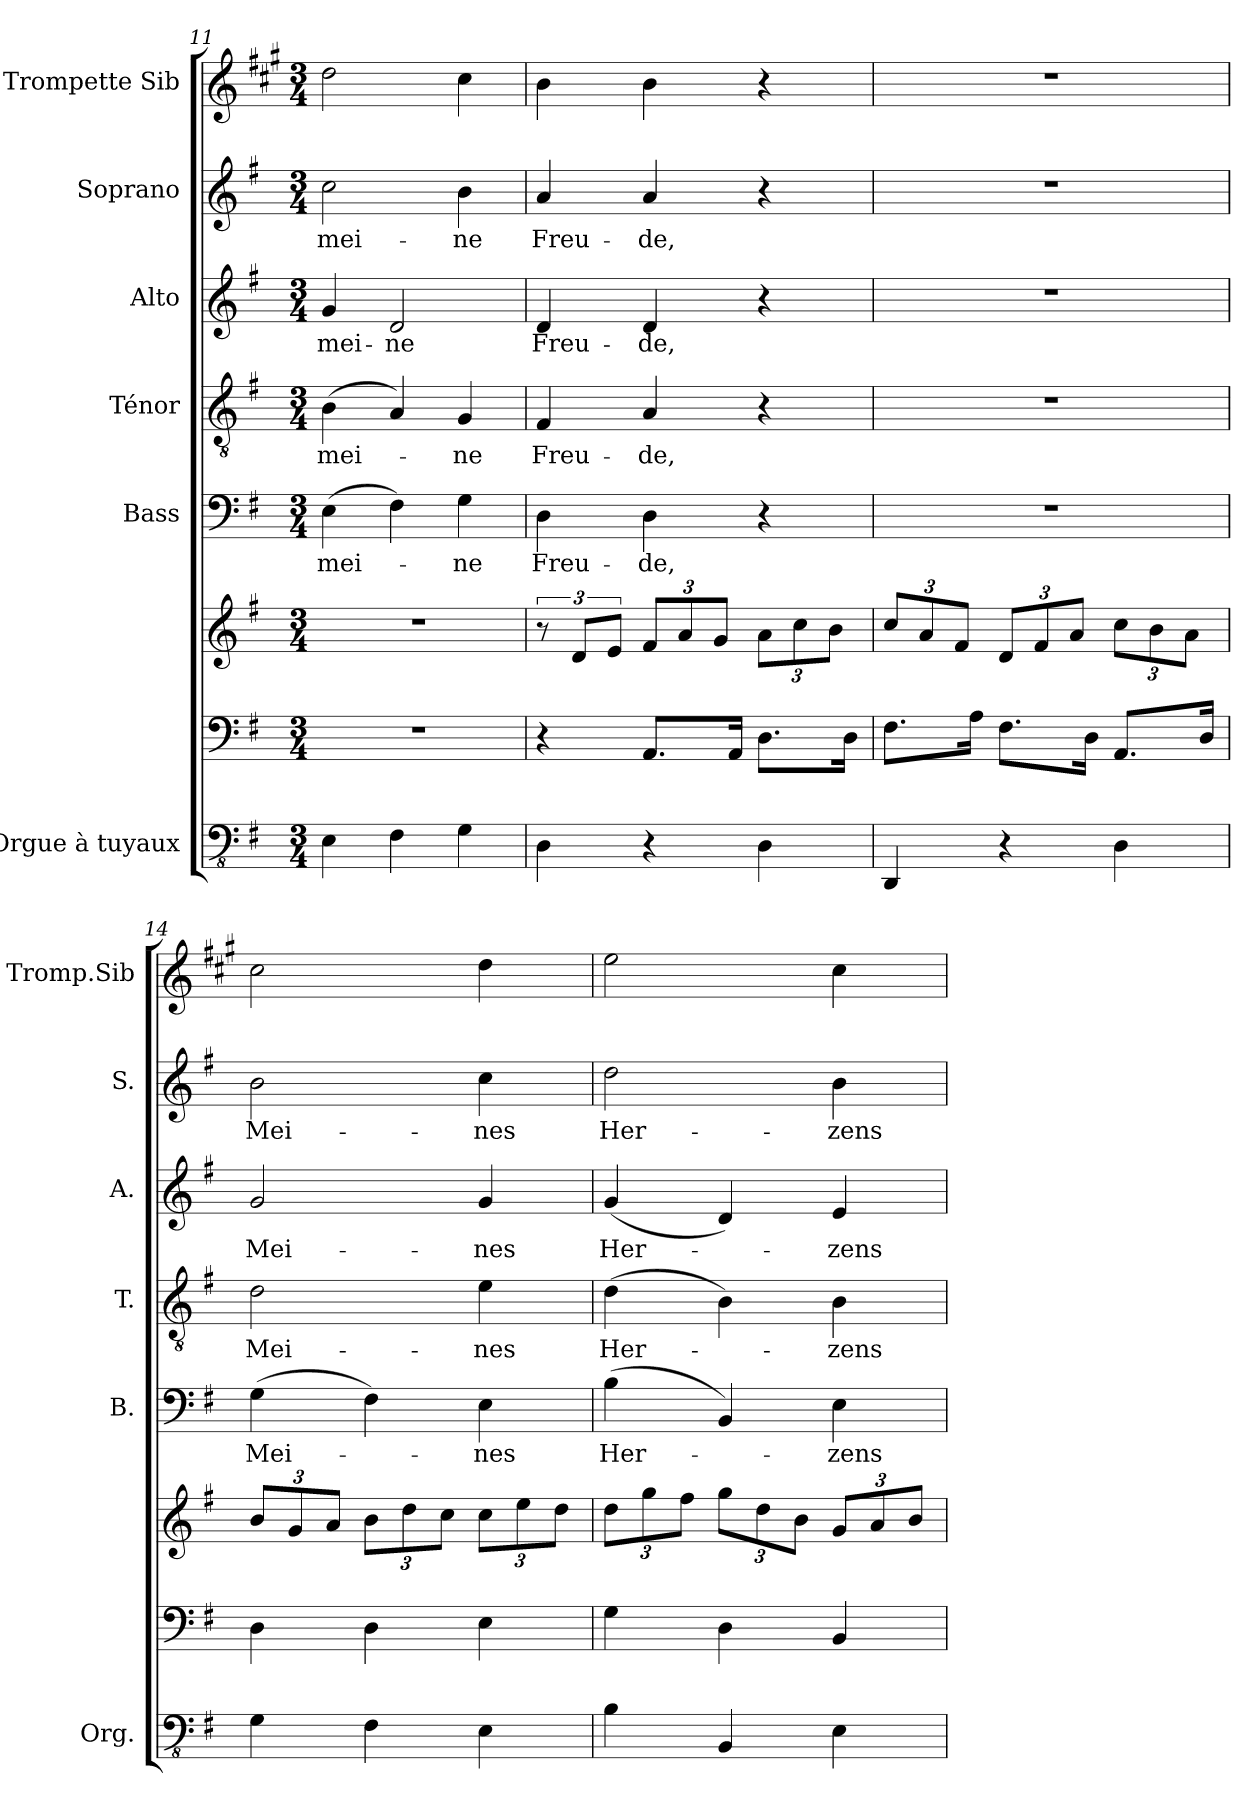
**kern	**kern	**kern	**kern	**text	**kern	**text	**kern	**text	**kern	**text	**kern
*part6	*part6	*part6	*part5	*part5	*part4	*part4	*part3	*part3	*part2	*part2	*part1
*staff8	*staff7	*staff6	*staff5	*staff5	*staff4	*staff4	*staff3	*staff3	*staff2	*staff2	*staff1
*I"Orgue à tuyaux	*	*	*I"Bass	*	*I"Ténor	*	*I"Alto	*	*I"Soprano	*	*I"Trompette Sib
*I'Org.	*	*	*I'B.	*	*I'T.	*	*I'A.	*	*I'S.	*	*I'Tromp.Sib
*clefFv4	*clefF4	*clefG2	*clefF4	*	*clefGv2	*	*clefG2	*	*clefG2	*	*clefG2
*	*	*	*	*	*	*	*	*	*	*	*ITrd1c2
*k[f#]	*k[f#]	*k[f#]	*k[f#]	*	*k[f#]	*	*k[f#]	*	*k[f#]	*	*k[f#]
*M3/4	*M3/4	*M3/4	*M3/4	*	*M3/4	*	*M3/4	*	*M3/4	*	*M3/4
=11	=11	=11	=11	=11	=11	=11	=11	=11	=11	=11	=11
!	!	!	!	!LO:LY:b	!	!LO:LY:b	!	!LO:LY:b	!	!LO:LY:b	!
4EE\	2.r	2.r	(4E\	mei-	(4B\	mei-	4g/	mei-	2cc\	mei-	2cc\
!	!	!	!	!	!	!	!	!LO:LY:b	!	!	!
4FF#\	.	.	4F#\)	.	4A/)	.	2d/	-ne	.	.	.
!	!	!	!	!LO:LY:b	!	!LO:LY:b	!	!	!	!LO:LY:b	!
4GG\	.	.	4G\	-ne	4G/	-ne	.	.	4b\	-ne	4b\
=12	=12	=12	=12	=12	=12	=12	=12	=12	=12	=12	=12
!	!	!	!	!LO:LY:b	!	!LO:LY:b	!	!LO:LY:b	!	!LO:LY:b	!
4DD\	4r	12r	4D\	Freu-	4F#/	Freu-	4d/	Freu-	4a/	Freu-	4a\
.	.	12d/L	.	.	.	.	.	.	.	.	.
.	.	12e/J	.	.	.	.	.	.	.	.	.
*	*	*Xbrackettup	*	*	*	*	*	*	*	*	*
!	!	!	!	!LO:LY:b	!	!LO:LY:b	!	!LO:LY:b	!	!LO:LY:b	!
4r	8.AA/L	12f#/L	4D\	-de,	4A/	-de,	4d/	-de,	4a/	-de,	4a\
.	.	12a/	.	.	.	.	.	.	.	.	.
.	.	12g/J	.	.	.	.	.	.	.	.	.
.	16AA/Jk	.	.	.	.	.	.	.	.	.	.
4DD\	8.D\L	12a\L	4r	.	4r	.	4r	.	4r	.	4r
.	.	12cc\	.	.	.	.	.	.	.	.	.
.	.	12b\J	.	.	.	.	.	.	.	.	.
.	16D\Jk	.	.	.	.	.	.	.	.	.	.
=13	=13	=13	=13	=13	=13	=13	=13	=13	=13	=13	=13
4DDD/	8.F#\L	12cc/L	2.r	.	2.r	.	2.r	.	2.r	.	2.r
.	.	12a/	.	.	.	.	.	.	.	.	.
.	.	12f#/J	.	.	.	.	.	.	.	.	.
.	16A\Jk	.	.	.	.	.	.	.	.	.	.
4r	8.F#\L	12d/L	.	.	.	.	.	.	.	.	.
.	.	12f#/	.	.	.	.	.	.	.	.	.
.	.	12a/J	.	.	.	.	.	.	.	.	.
.	16D\Jk	.	.	.	.	.	.	.	.	.	.
4DD\	8.AA/L	12cc\L	.	.	.	.	.	.	.	.	.
.	.	12b\	.	.	.	.	.	.	.	.	.
.	.	12a\J	.	.	.	.	.	.	.	.	.
.	16D/Jk	.	.	.	.	.	.	.	.	.	.
=14	=14	=14	=14	=14	=14	=14	=14	=14	=14	=14	=14
!	!	!	!	!LO:LY:b	!	!LO:LY:b	!	!LO:LY:b	!	!LO:LY:b	!
4GG\	4D\	12b/L	(4G\	Mei-	2d\	Mei-	2g/	Mei-	2b\	Mei-	2b\
.	.	12g/	.	.	.	.	.	.	.	.	.
.	.	12a/J	.	.	.	.	.	.	.	.	.
4FF#\	4D\	12b\L	4F#\)	.	.	.	.	.	.	.	.
.	.	12dd\	.	.	.	.	.	.	.	.	.
.	.	12cc\J	.	.	.	.	.	.	.	.	.
!	!	!	!	!LO:LY:b	!	!LO:LY:b	!	!LO:LY:b	!	!LO:LY:b	!
4EE\	4E\	12cc\L	4E\	-nes	4e\	-nes	4g/	-nes	4cc\	-nes	4cc\
.	.	12ee\	.	.	.	.	.	.	.	.	.
.	.	12dd\J	.	.	.	.	.	.	.	.	.
!!LO:PB:g=z
=15	=15	=15	=15	=15	=15	=15	=15	=15	=15	=15	=15
!	!	!	!	!LO:LY:b	!	!LO:LY:b	!	!LO:LY:b	!	!LO:LY:b	!
4BB\	4G\	12dd\L	(4B\	Her-	(4d\	Her-	(4g/	Her-	2dd\	Her-	2dd\
.	.	12gg\	.	.	.	.	.	.	.	.	.
.	.	12ff#\J	.	.	.	.	.	.	.	.	.
4BBB/	4D\	12gg\L	4BB/)	.	4B\)	.	4d/)	.	.	.	.
.	.	12dd\	.	.	.	.	.	.	.	.	.
.	.	12b\J	.	.	.	.	.	.	.	.	.
!	!	!	!	!LO:LY:b	!	!LO:LY:b	!	!LO:LY:b	!	!LO:LY:b	!
4EE\	4BB/	12g/L	4E\	-zens	4B\	-zens	4e/	-zens	4b\	-zens	4b\
.	.	12a/	.	.	.	.	.	.	.	.	.
.	.	12b/J	.	.	.	.	.	.	.	.	.
=	=	=	=	=	=	=	=	=	=	=	=
*-	*-	*-	*-	*-	*-	*-	*-	*-	*-	*-	*-
